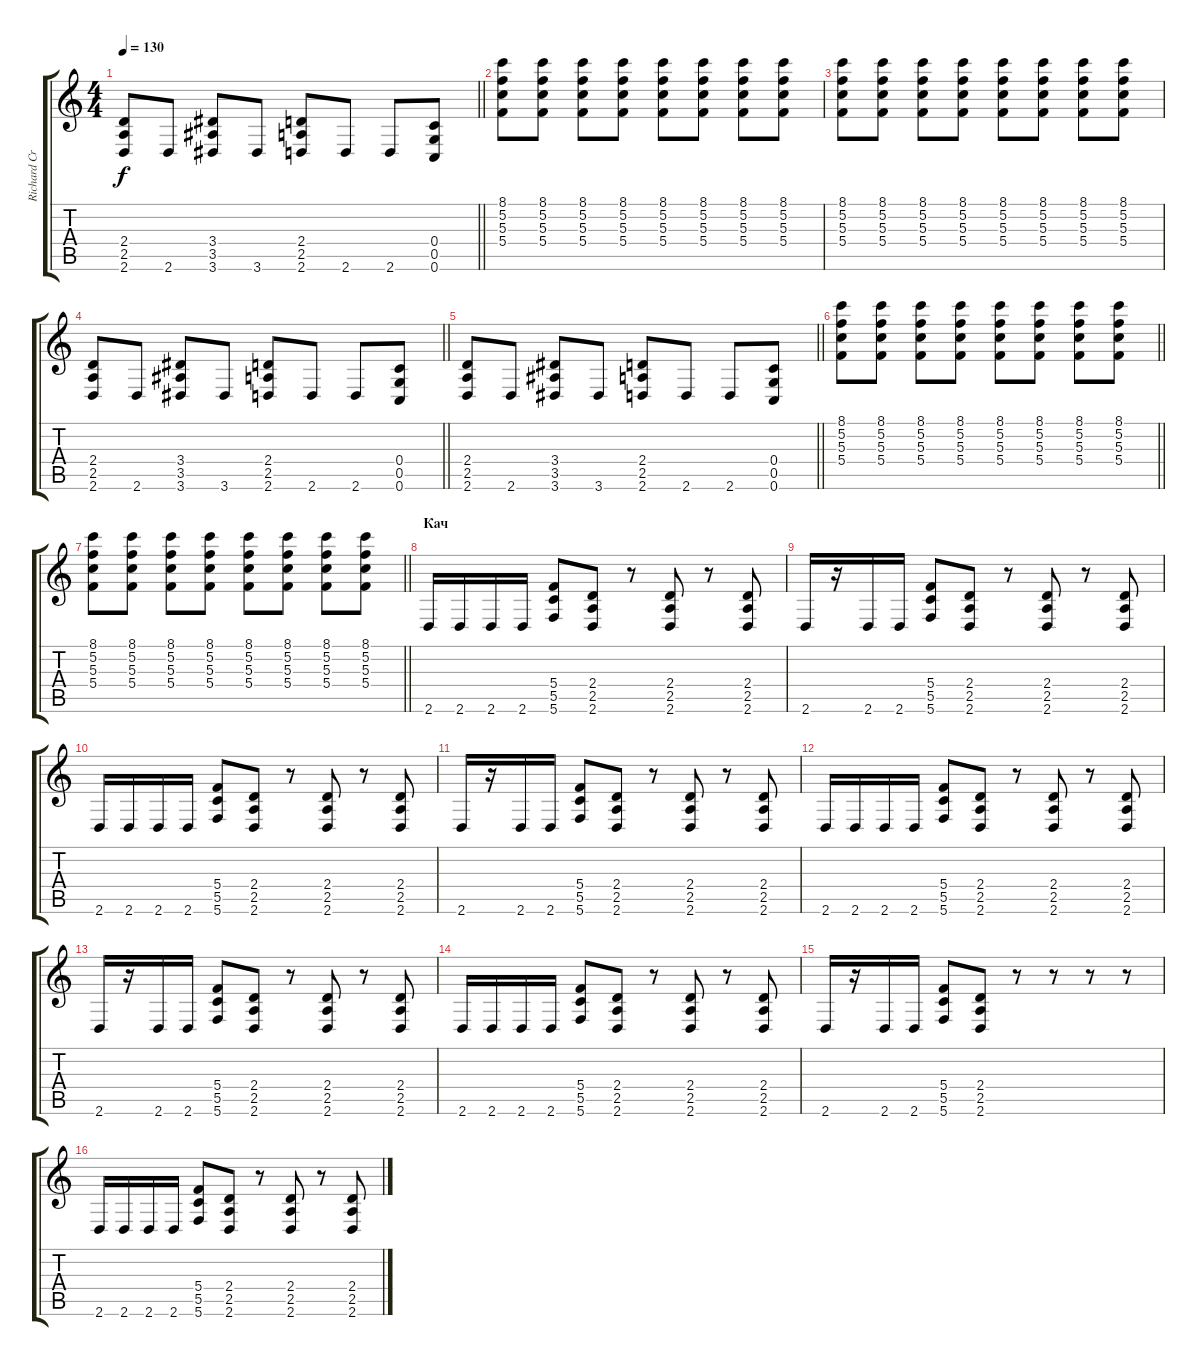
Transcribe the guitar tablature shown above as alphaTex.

\track ("Richard Cruspe-Bernstein" "Richard Cr") {instrument distortionguitar}
\staff {score tabs}
\tuning (E4 C4 G3 C3 G2 C2) {hide}
\ts (4 4)
\tempo 130
\clef g2
\barLineRight lightlight
\ks c
(2.4 2.5 2.6).8{dy f} 2.6.8 (3.4 3.5 3.6).8 3.6.8 (2.4 2.5 2.6).8 2.6.8 2.6.8 (0.4 0.5 0.6).8 |
(8.1 5.2 5.3 5.4).8{volume 7 balance 8} (8.1 5.2 5.3 5.4).8 (8.1 5.2 5.3 5.4).8 (8.1 5.2 5.3 5.4).8 (8.1 5.2 5.3 5.4).8 (8.1 5.2 5.3 5.4).8 (8.1 5.2 5.3 5.4).8 (8.1 5.2 5.3 5.4).8 |
(8.1 5.2 5.3 5.4).8{volume 8 balance 8} (8.1 5.2 5.3 5.4).8 (8.1 5.2 5.3 5.4).8 (8.1 5.2 5.3 5.4).8 (8.1 5.2 5.3 5.4).8 (8.1 5.2 5.3 5.4).8 (8.1 5.2 5.3 5.4).8 (8.1 5.2 5.3 5.4).8 |
\barLineRight lightlight
(2.4 2.5 2.6).8 2.6.8 (3.4 3.5 3.6).8 3.6.8 (2.4 2.5 2.6).8 2.6.8 2.6.8 (0.4 0.5 0.6).8 |
\barLineRight lightlight
(2.4 2.5 2.6).8 2.6.8 (3.4 3.5 3.6).8 3.6.8 (2.4 2.5 2.6).8 2.6.8 2.6.8 (0.4 0.5 0.6).8 |
\barLineRight lightlight
(8.1 5.2 5.3 5.4).8{volume 10 balance 8} (8.1 5.2 5.3 5.4).8 (8.1 5.2 5.3 5.4).8 (8.1 5.2 5.3 5.4).8 (8.1 5.2 5.3 5.4).8 (8.1 5.2 5.3 5.4).8 (8.1 5.2 5.3 5.4).8 (8.1 5.2 5.3 5.4).8 |
\barLineRight lightlight
(8.1 5.2 5.3 5.4).8{volume 10 balance 8} (8.1 5.2 5.3 5.4).8 (8.1 5.2 5.3 5.4).8 (8.1 5.2 5.3 5.4).8 (8.1 5.2 5.3 5.4).8 (8.1 5.2 5.3 5.4).8 (8.1 5.2 5.3 5.4).8 (8.1 5.2 5.3 5.4).8 |
\section ("" "Кач")
2.6.16{volume 13 balance 0} 2.6.16 2.6.16 2.6.16 (5.4 5.5 5.6).8 (2.4 2.5 2.6).8 r.8 (2.4 2.5 2.6).8 r.8 (2.4 2.5 2.6).8 |
2.6.16 r.16 2.6.16 2.6.16 (5.4 5.5 5.6).8 (2.4 2.5 2.6).8 r.8 (2.4 2.5 2.6).8 r.8 (2.4 2.5 2.6).8 |
2.6.16 2.6.16 2.6.16 2.6.16 (5.4 5.5 5.6).8 (2.4 2.5 2.6).8 r.8 (2.4 2.5 2.6).8 r.8 (2.4 2.5 2.6).8 |
2.6.16 r.16 2.6.16 2.6.16 (5.4 5.5 5.6).8 (2.4 2.5 2.6).8 r.8 (2.4 2.5 2.6).8 r.8 (2.4 2.5 2.6).8 |
2.6.16 2.6.16 2.6.16 2.6.16 (5.4 5.5 5.6).8 (2.4 2.5 2.6).8 r.8 (2.4 2.5 2.6).8 r.8 (2.4 2.5 2.6).8 |
2.6.16 r.16 2.6.16 2.6.16 (5.4 5.5 5.6).8 (2.4 2.5 2.6).8 r.8 (2.4 2.5 2.6).8 r.8 (2.4 2.5 2.6).8 |
2.6.16 2.6.16 2.6.16 2.6.16 (5.4 5.5 5.6).8 (2.4 2.5 2.6).8 r.8 (2.4 2.5 2.6).8 r.8 (2.4 2.5 2.6).8 |
2.6.16 r.16 2.6.16 2.6.16 (5.4 5.5 5.6).8 (2.4 2.5 2.6).8 r.8 r.8 r.8 r.8 |
2.6.16{volume 13 balance 0} 2.6.16 2.6.16 2.6.16 (5.4 5.5 5.6).8 (2.4 2.5 2.6).8 r.8 (2.4 2.5 2.6).8 r.8 (2.4 2.5 2.6).8
